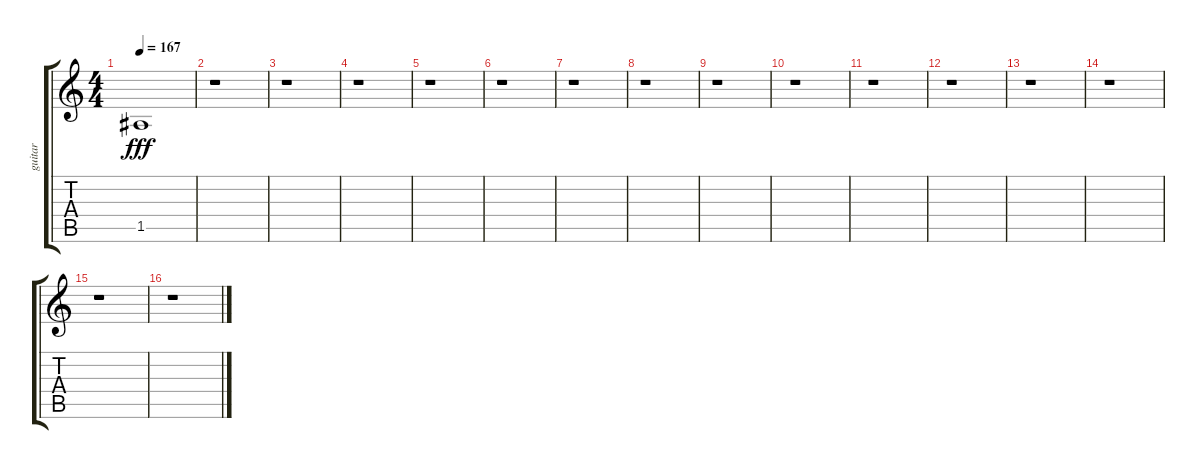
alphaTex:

\track ("guitar" "guitar") {instrument overdrivenguitar}
\staff {score tabs}
\tuning (E4 B3 G3 D3 A2 E2) {hide}
\ts (4 4)
\tempo 167
\clef g2
\ks c
1.5.1{dy fff} |
r.1 |
r.1 |
r.1 |
r.1 |
r.1 |
r.1 |
r.1 |
r.1 |
r.1 |
r.1 |
r.1 |
r.1 |
r.1 |
r.1 |
r.1
